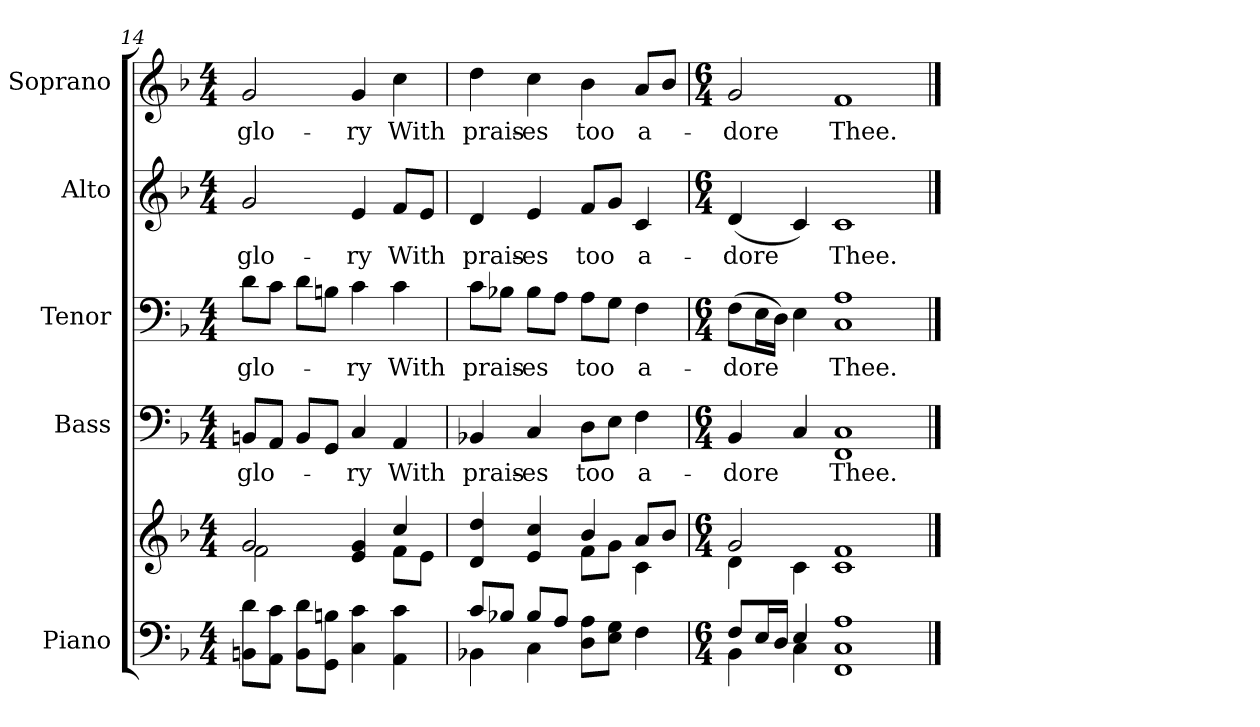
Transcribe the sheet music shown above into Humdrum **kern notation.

**kern	**kern	**kern	**text	**kern	**text	**kern	**text	**kern	**text
*part5	*part5	*part4	*part4	*part3	*part3	*part2	*part2	*part1	*part1
*staff6	*staff5	*staff4	*staff4	*staff3	*staff3	*staff2	*staff2	*staff1	*staff1
*I"Piano	*	*I"Bass	*	*I"Tenor	*	*I"Alto	*	*I"Soprano	*
*I'Pno.	*	*I'B.	*	*I'T.	*	*I'A.	*	*I'S.	*
*clefF4	*clefG2	*clefF4	*	*clefF4	*	*clefG2	*	*clefG2	*
*k[b-]	*k[b-]	*k[b-]	*	*k[b-]	*	*k[b-]	*	*k[b-]	*
*F:	*F:	*F:	*	*F:	*	*F:	*	*F:	*
*M4/4	*M4/4	*M4/4	*	*M4/4	*	*M4/4	*	*M4/4	*
=14	=14	=14	=14	=14	=14	=14	=14	=14	=14
*	*^	*	*	*	*	*	*	*	*
!	!	!	!	!LO:LY:b:color=#000000	!	!	!	!	!	!
!	!	!	!	!	!	!LO:LY:b:color=#000000	!	!	!	!
!	!	!	!	!	!	!	!	!LO:LY:b:color=#000000	!	!
!	!	!	!	!	!	!	!	!	!	!LO:LY:b:color=#000000
8BBni\ 8diL	2gi/	2fi\	8BBni/L	glo-	8di\L	glo-	2gi/	glo-	2gi/	glo-
8AAi\ 8ciJ	.	.	8AAi/J	.	8ci\J	.	.	.	.	.
8BBi\ 8diL	.	.	8BBi/L	.	8di\L	.	.	.	.	.
8GGi\ 8BniJ	.	.	8GGi/J	.	8Bni\J	.	.	.	.	.
!	!	!	!	!LO:LY:b:color=#000000	!	!	!	!	!	!
!	!	!	!	!	!	!LO:LY:b:color=#000000	!	!	!	!
!	!	!	!	!	!	!	!	!LO:LY:b:color=#000000	!	!
!	!	!	!	!	!	!	!	!	!	!LO:LY:b:color=#000000
4Ci\ 4ci	4ei/ 4gi	4ryy	4Ci/	-ry	4ci\	-ry	4ei/	-ry	4gi/	-ry
!	!	!	!	!LO:LY:b:color=#000000	!	!	!	!	!	!
!	!	!	!	!	!	!LO:LY:b:color=#000000	!	!	!	!
!	!	!	!	!	!	!	!	!LO:LY:b:color=#000000	!	!
!	!	!	!	!	!	!	!	!	!	!LO:LY:b:color=#000000
4AAi\ 4ci	4cci/	8fi\L	4AAi/	With	4ci\	With	8fi/L	With	4cci\	With
.	.	8ei\J	.	.	.	.	8ei/J	.	.	.
!!LO:PB:g=z
=15	=15	=15	=15	=15	=15	=15	=15	=15	=15	=15
*^	*	*	*	*	*	*	*	*	*	*
!	!	!	!	!	!LO:LY:b:color=#000000	!	!	!	!	!	!
!	!	!	!	!	!	!	!LO:LY:b:color=#000000	!	!	!	!
!	!	!	!	!	!	!	!	!	!LO:LY:b:color=#000000	!	!
!	!	!	!	!	!	!	!	!	!	!	!LO:LY:b:color=#000000
8ci/L	4BB-Xi\	4di/ 4ddi	2ryy	4BB-Xi/	prais-	8ci\L	prais-	4di/	prais-	4ddi\	prais-
8B-Xi/J	.	.	.	.	.	8B-Xi\J	.	.	.	.	.
!	!	!	!	!	!LO:LY:b:color=#000000	!	!	!	!	!	!
!	!	!	!	!	!	!	!LO:LY:b:color=#000000	!	!	!	!
!	!	!	!	!	!	!	!	!	!LO:LY:b:color=#000000	!	!
!	!	!	!	!	!	!	!	!	!	!	!LO:LY:b:color=#000000
8B-i/L	4Ci\	4ei/ 4cci	.	4Ci/	-es	8B-i\L	-es	4ei/	-es	4cci\	-es
8Ai/J	.	.	.	.	.	8Ai\J	.	.	.	.	.
!	!	!	!	!	!LO:LY:b:color=#000000	!	!	!	!	!	!
!	!	!	!	!	!	!	!LO:LY:b:color=#000000	!	!	!	!
!	!	!	!	!	!	!	!	!	!LO:LY:b:color=#000000	!	!
!	!	!	!	!	!	!	!	!	!	!	!LO:LY:b:color=#000000
8Di\ 8AiL	2ryy	4b-i/	8fi\L	8Di\L	too	8Ai\L	too	8fi/L	too	4b-i\	too
8Ei\ 8GiJ	.	.	8gi\J	8Ei\J	.	8Gi\J	.	8gi/J	.	.	.
!	!	!	!	!	!LO:LY:b:color=#000000	!	!	!	!	!	!
!	!	!	!	!	!	!	!LO:LY:b:color=#000000	!	!	!	!
!	!	!	!	!	!	!	!	!	!LO:LY:b:color=#000000	!	!
!	!	!	!	!	!	!	!	!	!	!	!LO:LY:b:color=#000000
4Fi\	.	8ai/L	4ci\	4Fi\	a-	4Fi\	a-	4ci/	a-	8ai/L	a-
.	.	8b-i/J	.	.	.	.	.	.	.	8b-i/J	.
=16	=16	=16	=16	=16	=16	=16	=16	=16	=16	=16	=16
*M6/4	*	*M6/4	*	*M6/4	*	*M6/4	*	*M6/4	*	*M6/4	*
!	!	!	!	!	!LO:LY:b:color=#000000	!	!	!	!	!	!
!	!	!	!	!	!	!	!LO:LY:b:color=#000000	!	!	!	!
!	!	!	!	!	!	!	!	!	!LO:LY:b:color=#000000	!	!
!	!	!	!	!	!	!	!	!	!	!	!LO:LY:b:color=#000000
8Fi/L	4BB-i\	2gi/	4di\	4BB-i/	-dore	(8Fi\L	-dore	(4di/	-dore	2gi/	-dore
16Ei/L	.	.	.	.	.	16Ei\L	.	.	.	.	.
16Di/JJ	.	.	.	.	.	16Di\JJ)	.	.	.	.	.
4Ei/	4Ci\	.	4ci\	4Ci/	.	4Ei\	.	4ci/)	.	.	.
!	!	!	!	!	!LO:LY:b:color=#000000	!	!	!	!	!	!
!	!	!	!	!	!	!	!LO:LY:b:color=#000000	!	!	!	!
!	!	!	!	!	!	!	!	!	!LO:LY:b:color=#000000	!	!
!	!	!	!	!	!	!	!	!	!	!	!LO:LY:b:color=#000000
1FFi 1Ci 1Ai	1ryy	1ci 1fi	1ryy	1FFi 1Ci	Thee.	1Ci 1Ai	Thee.	1ci	Thee.	1fi	Thee.
*v	*v	*	*	*	*	*	*	*	*	*	*
*	*v	*v	*	*	*	*	*	*	*	*
==	==	==	==	==	==	==	==	==	==
*-	*-	*-	*-	*-	*-	*-	*-	*-	*-
